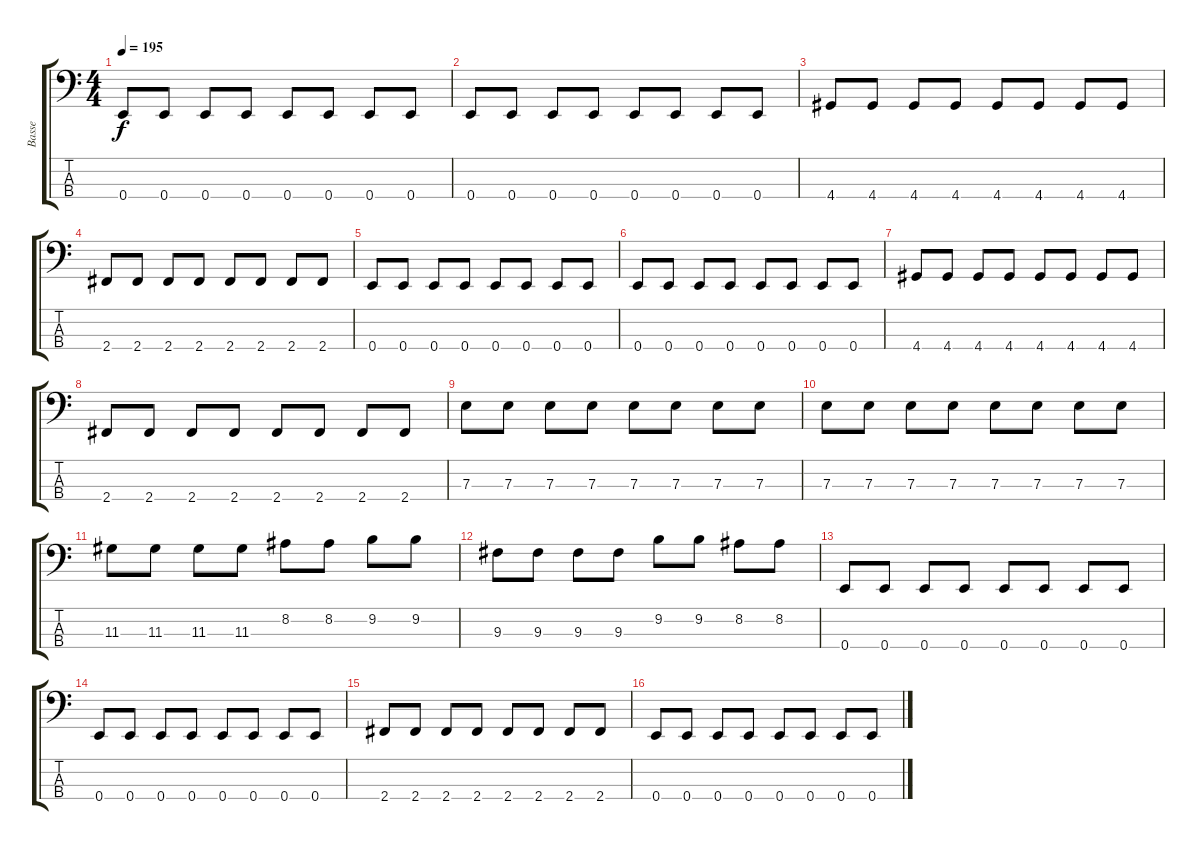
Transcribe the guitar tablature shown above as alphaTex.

\track ("Basse" "Basse") {instrument electricbasspick}
\staff {score tabs}
\tuning (G2 D2 A1 E1) {hide}
\ts (4 4)
\tempo 195
\clef f4
\ks c
0.4.8{dy f} 0.4.8 0.4.8 0.4.8 0.4.8 0.4.8 0.4.8 0.4.8 |
0.4.8 0.4.8 0.4.8 0.4.8 0.4.8 0.4.8 0.4.8 0.4.8 |
4.4.8 4.4.8 4.4.8 4.4.8 4.4.8 4.4.8 4.4.8 4.4.8 |
2.4.8 2.4.8 2.4.8 2.4.8 2.4.8 2.4.8 2.4.8 2.4.8 |
0.4.8 0.4.8 0.4.8 0.4.8 0.4.8 0.4.8 0.4.8 0.4.8 |
0.4.8 0.4.8 0.4.8 0.4.8 0.4.8 0.4.8 0.4.8 0.4.8 |
4.4.8 4.4.8 4.4.8 4.4.8 4.4.8 4.4.8 4.4.8 4.4.8 |
2.4.8 2.4.8 2.4.8 2.4.8 2.4.8 2.4.8 2.4.8 2.4.8 |
7.3.8 7.3.8 7.3.8 7.3.8 7.3.8 7.3.8 7.3.8 7.3.8 |
7.3.8 7.3.8 7.3.8 7.3.8 7.3.8 7.3.8 7.3.8 7.3.8 |
11.3.8 11.3.8 11.3.8 11.3.8 8.2.8 8.2.8 9.2.8 9.2.8 |
9.3.8 9.3.8 9.3.8 9.3.8 9.2.8 9.2.8 8.2.8 8.2.8 |
0.4.8 0.4.8 0.4.8 0.4.8 0.4.8 0.4.8 0.4.8 0.4.8 |
0.4.8 0.4.8 0.4.8 0.4.8 0.4.8 0.4.8 0.4.8 0.4.8 |
2.4.8 2.4.8 2.4.8 2.4.8 2.4.8 2.4.8 2.4.8 2.4.8 |
0.4.8 0.4.8 0.4.8 0.4.8 0.4.8 0.4.8 0.4.8 0.4.8
